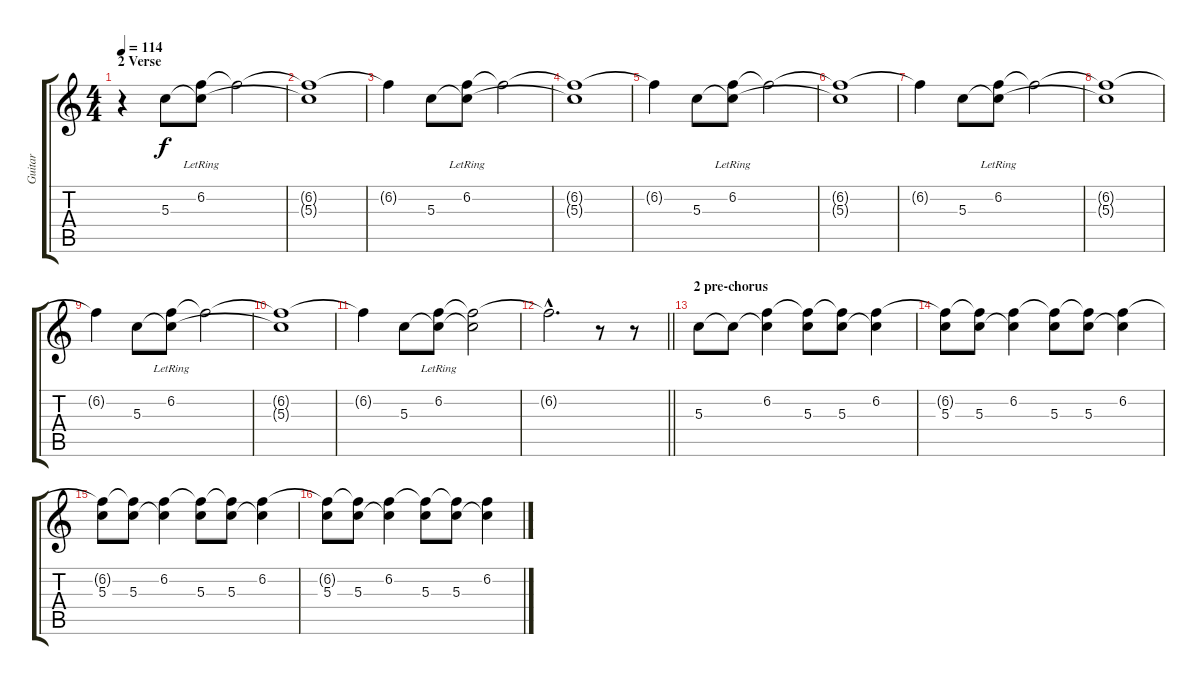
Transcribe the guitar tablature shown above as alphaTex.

\track ("Guitar" "Guitar") {instrument electricguitarclean}
\staff {score tabs}
\tuning (E4 B3 G3 D3 A2 E2) {hide}
\ts (4 4)
\section ("" "2 Verse")
\tempo 114
\clef g2
\ks c
r.4{dy f instrument electricguitarclean} 5.3.8 (6.2{lr} 5.3{t}).8 6.2{t}.2 |
(6.2{t} 5.3{t}).1 |
6.2{t}.4 5.3.8 (6.2{lr} 5.3{t}).8 6.2{t}.2 |
(6.2{t} 5.3{t}).1 |
6.2{t}.4 5.3.8 (6.2{lr} 5.3{t}).8 6.2{t}.2 |
(6.2{t} 5.3{t}).1 |
6.2{t}.4 5.3.8 (6.2{lr} 5.3{t}).8 6.2{t}.2 |
(6.2{t} 5.3{t}).1 |
6.2{t}.4 5.3.8 (6.2{lr} 5.3{t}).8 6.2{t}.2 |
(6.2{t} 5.3{t}).1 |
6.2{t}.4 5.3.8 (6.2{lr} 5.3{t}).8 (6.2{t} 5.3{t}).2 |
\barLineRight lightlight
6.2{hac t}.2{d} r.8{instrument distortionguitar} r.8 |
\section ("" "2 pre-chorus")
5.3.8 5.3{t}.8 (6.2 5.3{t}).4 (6.2{t} 5.3).8 (6.2{t} 5.3).8 (6.2 5.3{t}).4 |
(6.2{t} 5.3).8 (6.2{t} 5.3).8 (6.2 5.3{t}).4 (6.2{t} 5.3).8 (6.2{t} 5.3).8 (6.2 5.3{t}).4 |
(6.2{t} 5.3).8 (6.2{t} 5.3).8 (6.2 5.3{t}).4 (6.2{t} 5.3).8 (6.2{t} 5.3).8 (6.2 5.3{t}).4 |
(6.2{t} 5.3).8 (6.2{t} 5.3).8 (6.2 5.3{t}).4 (6.2{t} 5.3).8 (6.2{t} 5.3).8 (6.2 5.3{t}).4
